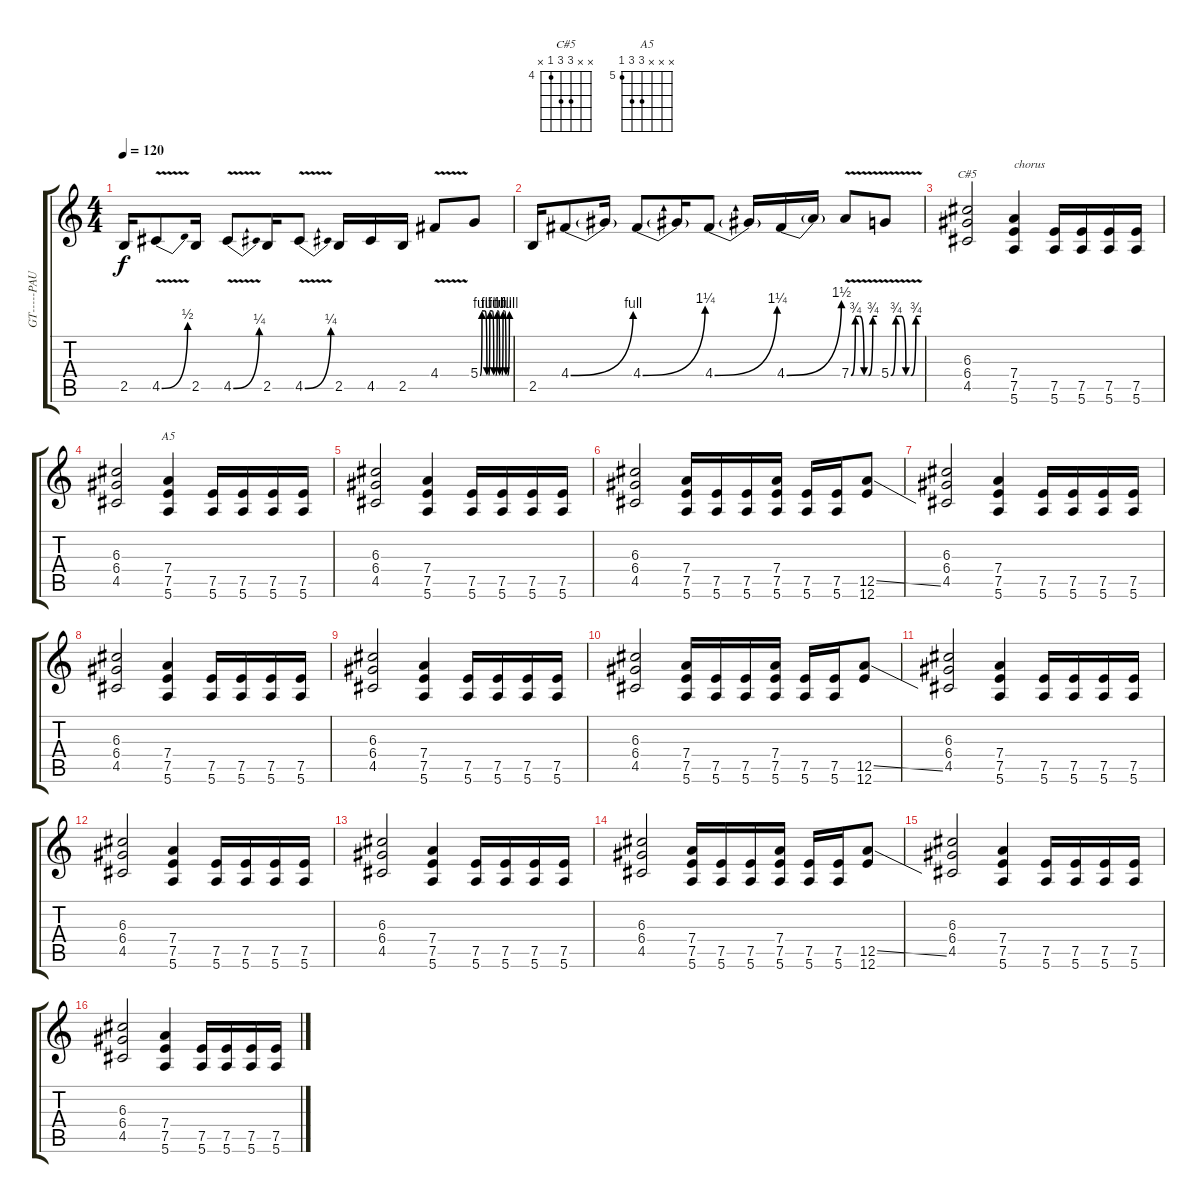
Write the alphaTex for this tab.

\track ("GT-----PAUL" "GT-----PAU") {instrument overdrivenguitar}
\staff {score tabs}
\tuning (E4 B3 G3 D3 A2 E2) {hide}
\chord ("C#5" x x 6 6 4 x) {firstfret 4}
\chord ("A5" x x x 7 7 5) {firstfret 5}
\ts (4 4)
\tempo 120
\clef g2
\ks c
2.5.16{dy f} 4.5{be (bend 0 0 60 2) v}.8 2.5.16 4.5{be (bend 0 0 60 1) v}.8 2.5.16 4.5{be (bend 0 0 60 1) v}.8 2.5.16 4.5.16 2.5.16 4.4{v}.8 5.4{be (custom 0 0 4 4 10 4 14 0 18 0 20 4 25 4 28 0 30 0 32 0 35 4 37 4 40 0 43 0 45 0 47 4 50 4 53 0 56 0 60 4)}.8 |
2.5.16 4.4{be (bend 0 0 60 4)}.8 4.4{t}.16 4.4{be (bend 0 0 60 5)}.8 4.4{t}.16 4.4{be (bend 0 0 60 5)}.8 4.4{t}.16 4.4{be (bend 0 0 60 6)}.16 4.4{t}.16 7.4{be (custom 0 0 10 3 20 3 30 0 40 0 50 3 60 3) v}.8 5.4{be (custom 0 0 10 3 20 3 30 0 40 0 50 3 60 3) v}.8 |
(6.3 6.4 4.5).2{ch "C#5"} (7.4 7.5 5.6).4{txt "chorus"} (7.5 5.6).16 (7.5 5.6).16 (7.5 5.6).16 (7.5 5.6).16 |
(6.3 6.4 4.5).2 (7.4 7.5 5.6).4{ch "A5"} (7.5 5.6).16 (7.5 5.6).16 (7.5 5.6).16 (7.5 5.6).16 |
(6.3 6.4 4.5).2 (7.4 7.5 5.6).4 (7.5 5.6).16 (7.5 5.6).16 (7.5 5.6).16 (7.5 5.6).16 |
(6.3 6.4 4.5).2 (7.4 7.5 5.6).16 (7.5 5.6).16 (7.5 5.6).16 (7.4 7.5 5.6).16 (7.5 5.6).16 (7.5 5.6).16 (12.5{ss} 12.6).8 |
(6.3 6.4 4.5).2 (7.4 7.5 5.6).4 (7.5 5.6).16 (7.5 5.6).16 (7.5 5.6).16 (7.5 5.6).16 |
(6.3 6.4 4.5).2 (7.4 7.5 5.6).4 (7.5 5.6).16 (7.5 5.6).16 (7.5 5.6).16 (7.5 5.6).16 |
(6.3 6.4 4.5).2 (7.4 7.5 5.6).4 (7.5 5.6).16 (7.5 5.6).16 (7.5 5.6).16 (7.5 5.6).16 |
(6.3 6.4 4.5).2 (7.4 7.5 5.6).16 (7.5 5.6).16 (7.5 5.6).16 (7.4 7.5 5.6).16 (7.5 5.6).16 (7.5 5.6).16 (12.5{ss} 12.6).8 |
(6.3 6.4 4.5).2 (7.4 7.5 5.6).4 (7.5 5.6).16 (7.5 5.6).16 (7.5 5.6).16 (7.5 5.6).16 |
(6.3 6.4 4.5).2 (7.4 7.5 5.6).4 (7.5 5.6).16 (7.5 5.6).16 (7.5 5.6).16 (7.5 5.6).16 |
(6.3 6.4 4.5).2 (7.4 7.5 5.6).4 (7.5 5.6).16 (7.5 5.6).16 (7.5 5.6).16 (7.5 5.6).16 |
(6.3 6.4 4.5).2 (7.4 7.5 5.6).16 (7.5 5.6).16 (7.5 5.6).16 (7.4 7.5 5.6).16 (7.5 5.6).16 (7.5 5.6).16 (12.5{ss} 12.6).8 |
(6.3 6.4 4.5).2 (7.4 7.5 5.6).4 (7.5 5.6).16 (7.5 5.6).16 (7.5 5.6).16 (7.5 5.6).16 |
(6.3 6.4 4.5).2 (7.4 7.5 5.6).4 (7.5 5.6).16 (7.5 5.6).16 (7.5 5.6).16 (7.5 5.6).16
